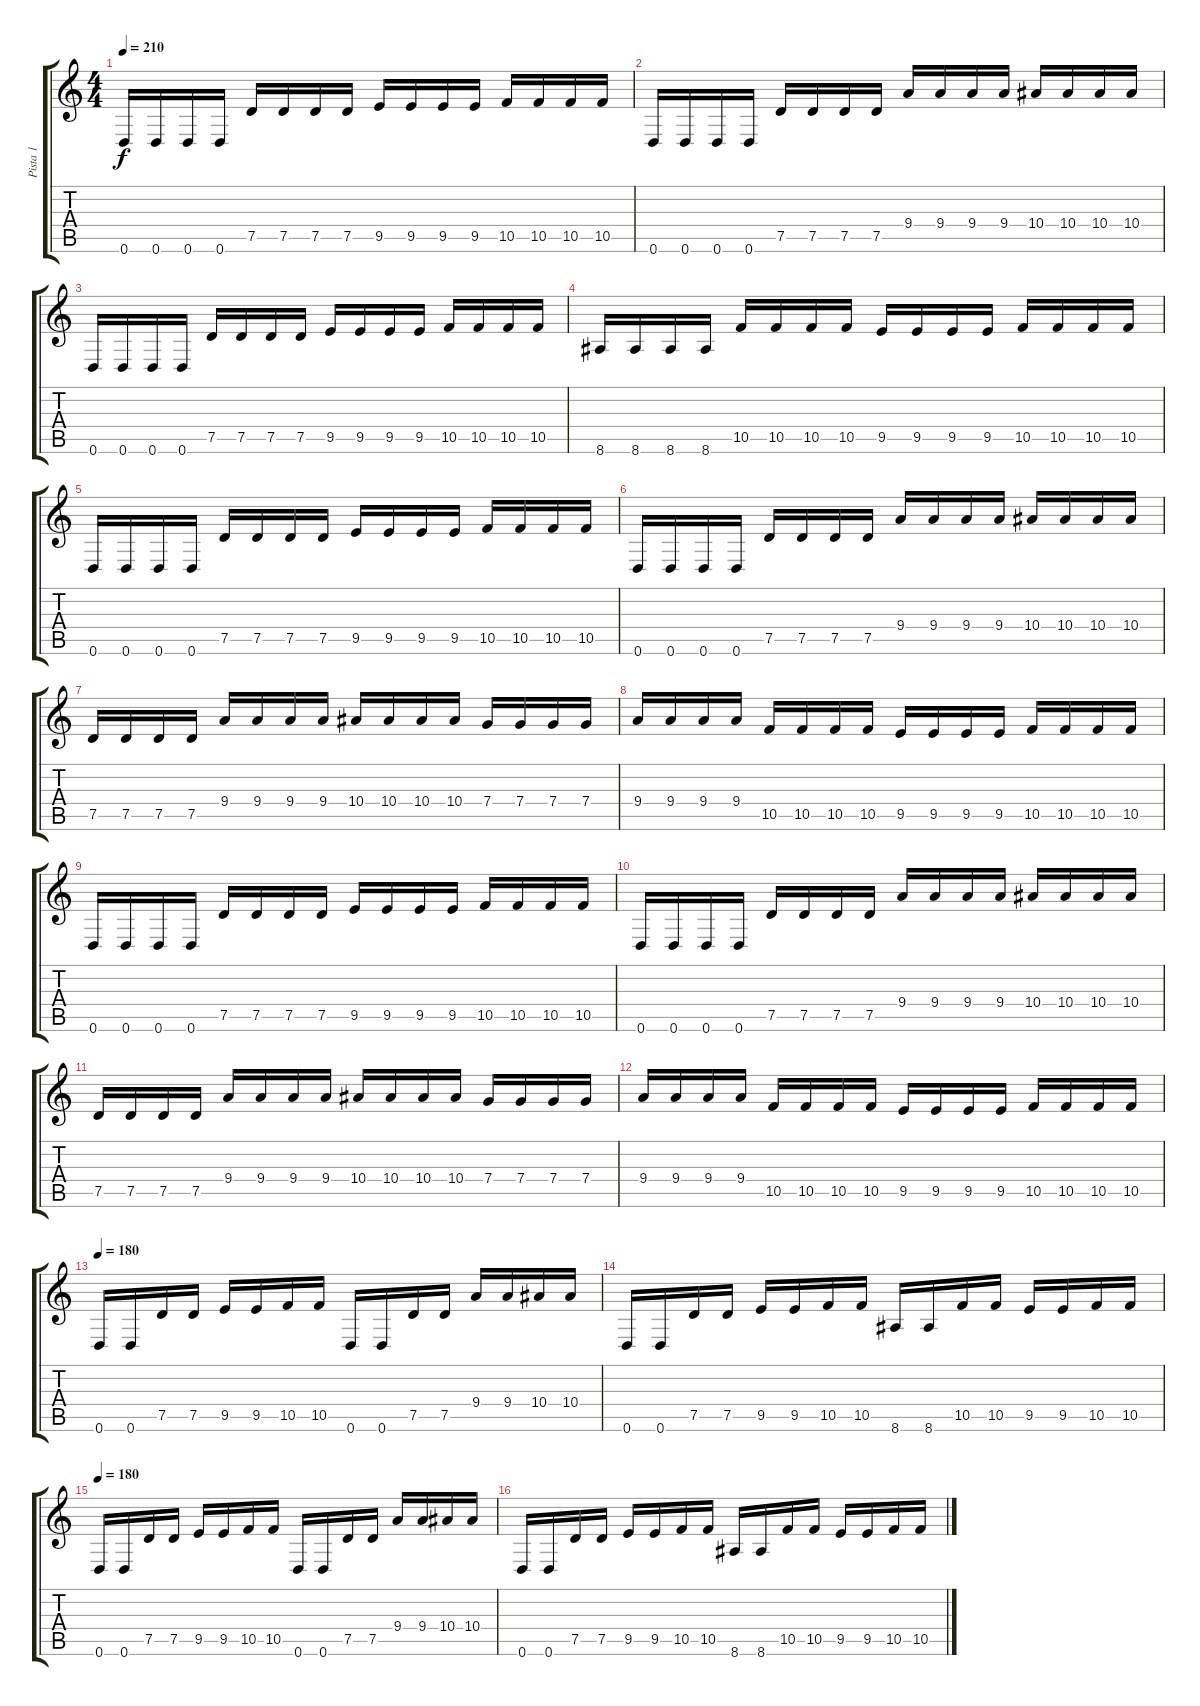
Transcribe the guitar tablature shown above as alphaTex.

\track ("Pista 1" "Pista 1") {instrument distortionguitar}
\staff {score tabs}
\tuning (D4 A3 F3 C3 G2 D2) {hide}
\ts (4 4)
\tempo 210
\clef g2
\ks c
0.6.16{dy f instrument distortionguitar} 0.6.16 0.6.16 0.6.16 7.5.16 7.5.16 7.5.16 7.5.16 9.5.16 9.5.16 9.5.16 9.5.16 10.5.16 10.5.16 10.5.16 10.5.16 |
0.6.16 0.6.16 0.6.16 0.6.16 7.5.16 7.5.16 7.5.16 7.5.16 9.4.16 9.4.16 9.4.16 9.4.16 10.4.16 10.4.16 10.4.16 10.4.16 |
0.6.16 0.6.16 0.6.16 0.6.16 7.5.16 7.5.16 7.5.16 7.5.16 9.5.16 9.5.16 9.5.16 9.5.16 10.5.16 10.5.16 10.5.16 10.5.16 |
8.6.16 8.6.16 8.6.16 8.6.16 10.5.16 10.5.16 10.5.16 10.5.16 9.5.16 9.5.16 9.5.16 9.5.16 10.5.16 10.5.16 10.5.16 10.5.16 |
0.6.16 0.6.16 0.6.16 0.6.16 7.5.16 7.5.16 7.5.16 7.5.16 9.5.16 9.5.16 9.5.16 9.5.16 10.5.16 10.5.16 10.5.16 10.5.16 |
0.6.16 0.6.16 0.6.16 0.6.16 7.5.16 7.5.16 7.5.16 7.5.16 9.4.16 9.4.16 9.4.16 9.4.16 10.4.16 10.4.16 10.4.16 10.4.16 |
7.5.16 7.5.16 7.5.16 7.5.16 9.4.16 9.4.16 9.4.16 9.4.16 10.4.16 10.4.16 10.4.16 10.4.16 7.4.16 7.4.16 7.4.16 7.4.16 |
9.4.16 9.4.16 9.4.16 9.4.16 10.5.16 10.5.16 10.5.16 10.5.16 9.5.16 9.5.16 9.5.16 9.5.16 10.5.16 10.5.16 10.5.16 10.5.16 |
0.6.16 0.6.16 0.6.16 0.6.16 7.5.16 7.5.16 7.5.16 7.5.16 9.5.16 9.5.16 9.5.16 9.5.16 10.5.16 10.5.16 10.5.16 10.5.16 |
0.6.16 0.6.16 0.6.16 0.6.16 7.5.16 7.5.16 7.5.16 7.5.16 9.4.16 9.4.16 9.4.16 9.4.16 10.4.16 10.4.16 10.4.16 10.4.16 |
7.5.16 7.5.16 7.5.16 7.5.16 9.4.16 9.4.16 9.4.16 9.4.16 10.4.16 10.4.16 10.4.16 10.4.16 7.4.16 7.4.16 7.4.16 7.4.16 |
9.4.16 9.4.16 9.4.16 9.4.16 10.5.16 10.5.16 10.5.16 10.5.16 9.5.16 9.5.16 9.5.16 9.5.16 10.5.16 10.5.16 10.5.16 10.5.16 |
\tempo 180
0.6.16 0.6.16 7.5.16 7.5.16 9.5.16 9.5.16 10.5.16 10.5.16 0.6.16 0.6.16 7.5.16 7.5.16 9.4.16 9.4.16 10.4.16 10.4.16 |
0.6.16 0.6.16 7.5.16 7.5.16 9.5.16 9.5.16 10.5.16 10.5.16 8.6.16 8.6.16 10.5.16 10.5.16 9.5.16 9.5.16 10.5.16 10.5.16 |
\tempo 180
0.6.16 0.6.16 7.5.16 7.5.16 9.5.16 9.5.16 10.5.16 10.5.16 0.6.16 0.6.16 7.5.16 7.5.16 9.4.16 9.4.16 10.4.16 10.4.16 |
0.6.16 0.6.16 7.5.16 7.5.16 9.5.16 9.5.16 10.5.16 10.5.16 8.6.16 8.6.16 10.5.16 10.5.16 9.5.16 9.5.16 10.5.16 10.5.16
